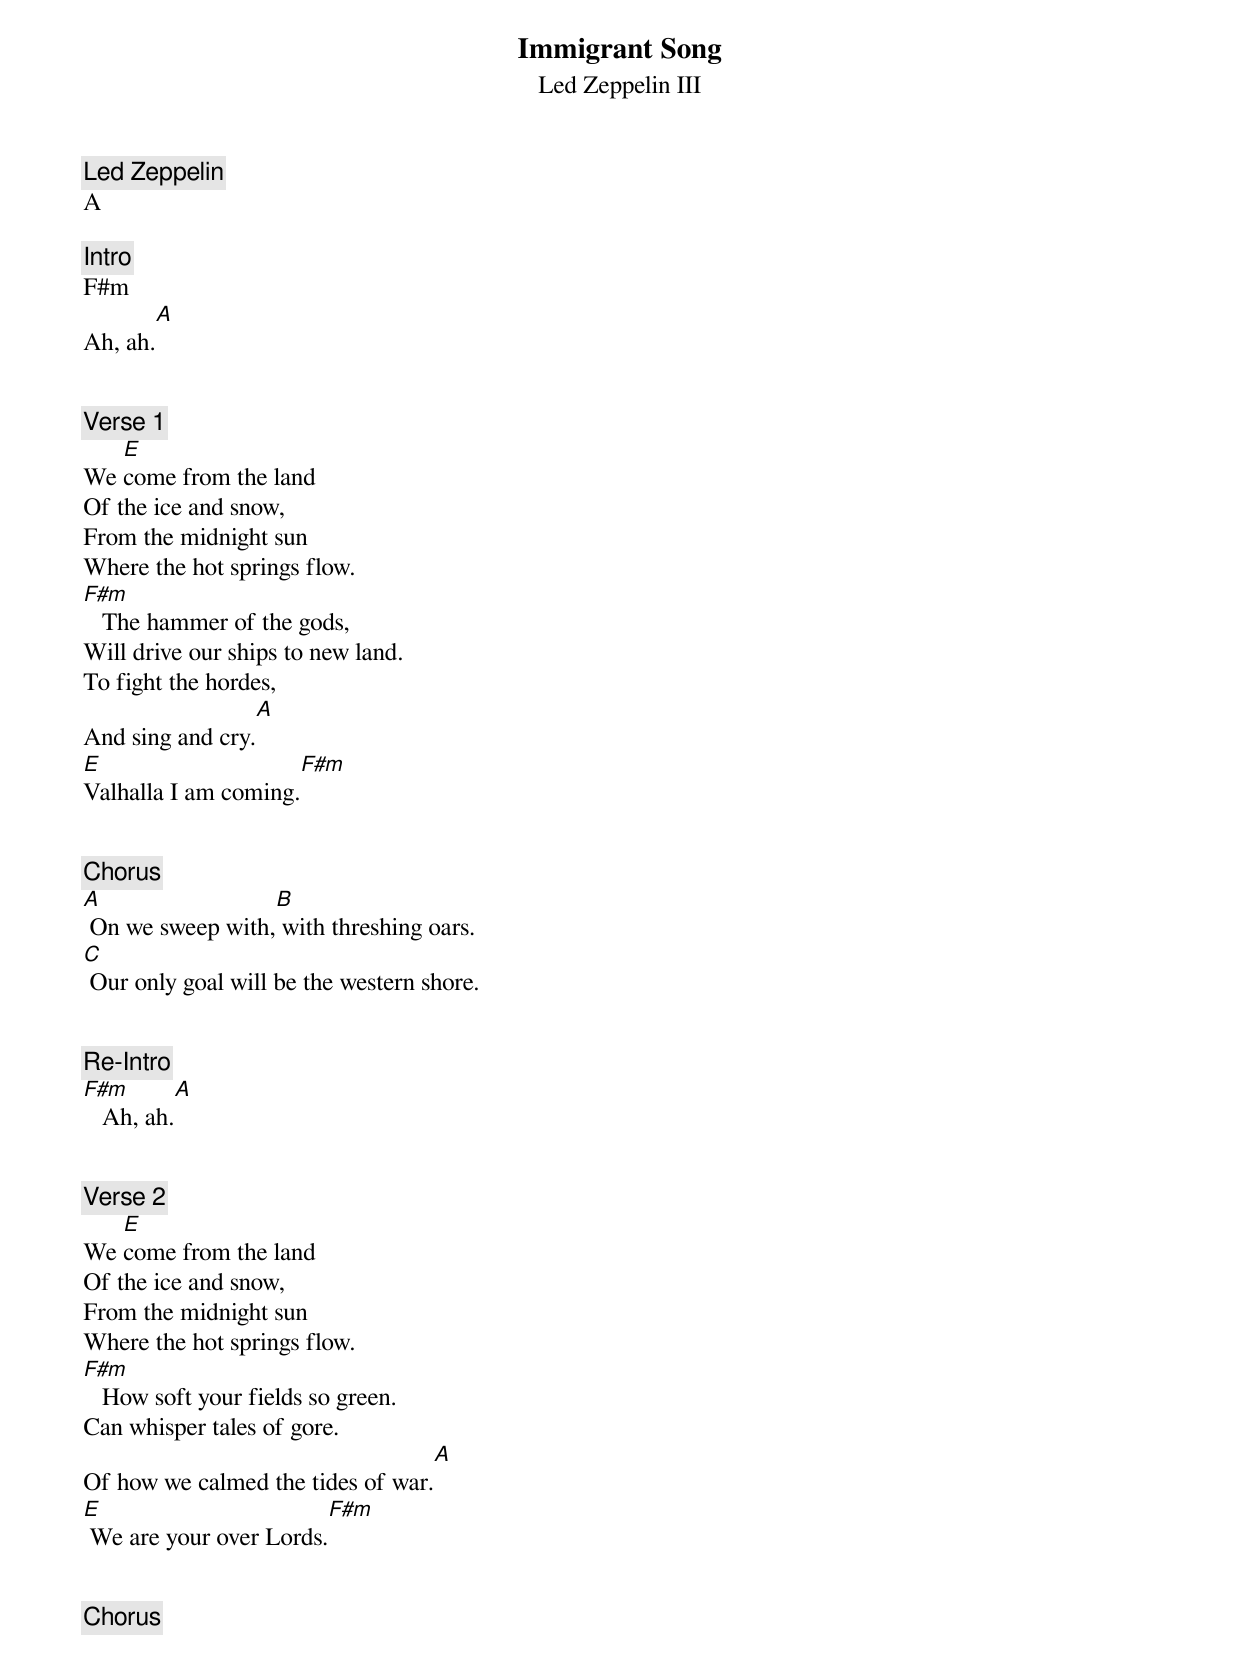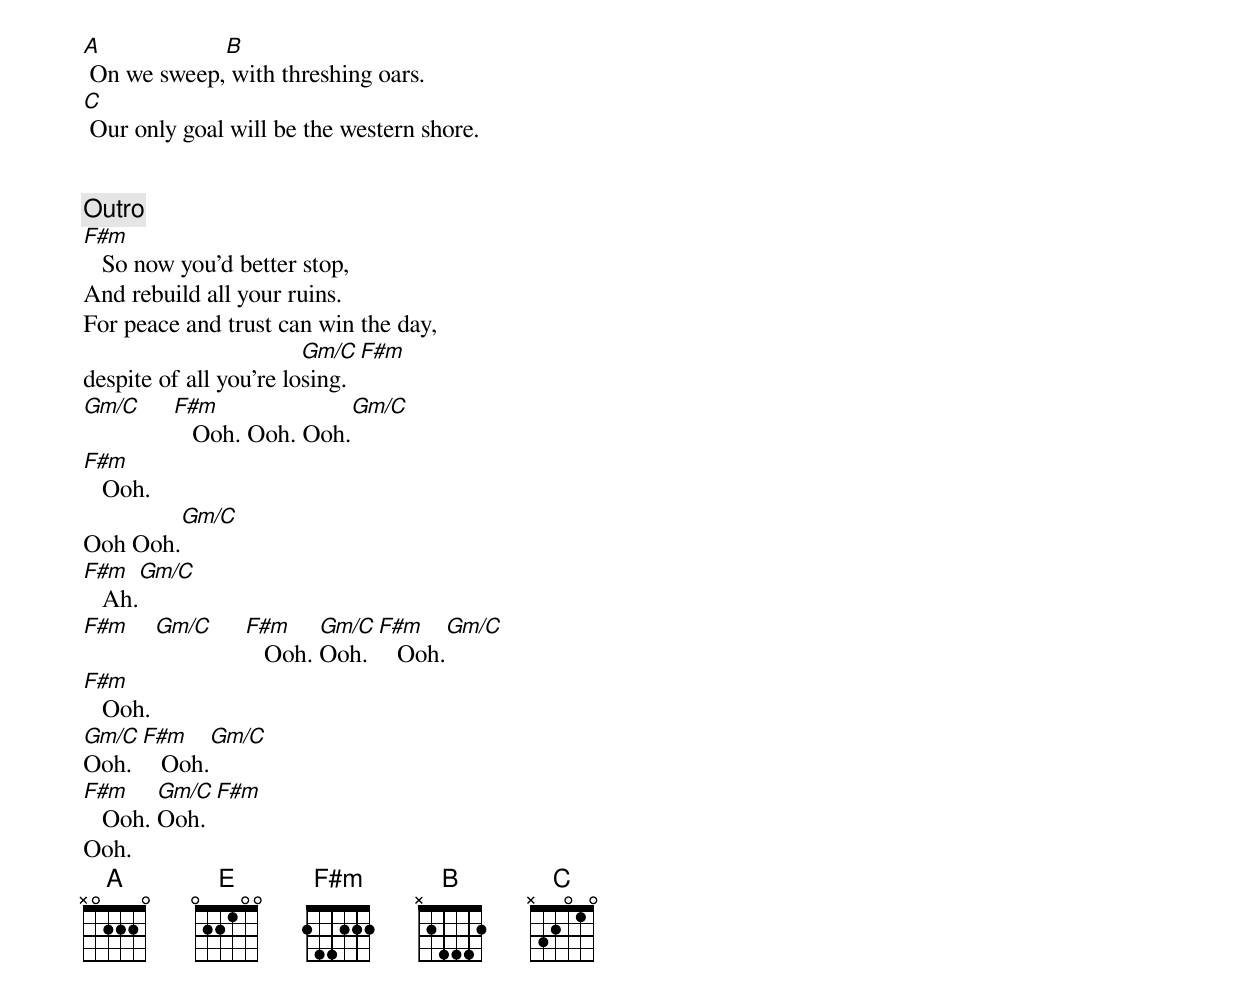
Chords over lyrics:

Immigrant Song
Led Zeppelin III
Led Zeppelin
A

[Intro]
F#m
       A
Ah, ah.


[Verse 1]
   E
We come from the land
Of the ice and snow,
From the midnight sun
Where the hot springs flow.
F#m
   The hammer of the gods,
Will drive our ships to new land.
To fight the hordes,
                 A
And sing and cry.
E                    F#m
Valhalla I am coming.


[Chorus]
A                 B
 On we sweep with, with threshing oars.
C
 Our only goal will be the western shore.


[Re-Intro]
F#m       A
   Ah, ah.


[Verse 2]
   E
We come from the land
Of the ice and snow,
From the midnight sun
Where the hot springs flow.
F#m
   How soft your fields so green.
Can whisper tales of gore.
                                  A
Of how we calmed the tides of war.
E                       F#m
 We are your over Lords.


[Chorus]
A            B
 On we sweep, with threshing oars.
C
 Our only goal will be the western shore.


[Outro]
F#m
   So now you'd better stop,
And rebuild all your ruins.
For peace and trust can win the day,
                        Gm/C F#m
despite of all you're losing.
Gm/C F#m              Gm/C
        Ooh. Ooh. Ooh.
F#m
   Ooh.
        Gm/C
Ooh Ooh.
F#m   Gm/C
   Ah.
F#m Gm/C F#m     Gm/C F#m    Gm/C
            Ooh. Ooh.    Ooh.
F#m
   Ooh.
Gm/C F#m    Gm/C
Ooh.    Ooh.
F#m     Gm/C F#m
   Ooh. Ooh.
Ooh.
